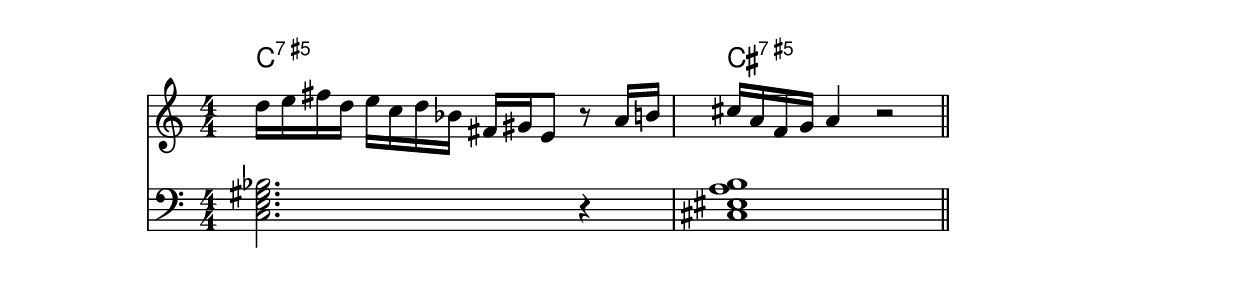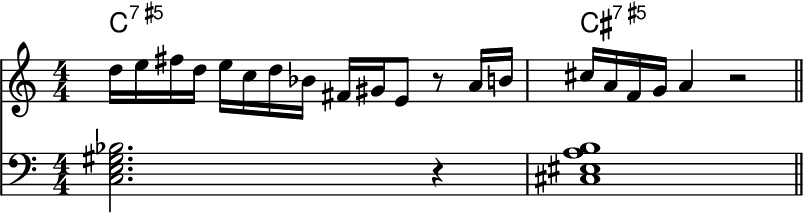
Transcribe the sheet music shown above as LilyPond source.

\version "2.24.4"
\language "english"
#(ly:set-option 'crop #t)
\score {
  \midi {
    \tempo 4=120
  }
  \layout {
    \context {
      \Score
      \omit BarNumber
    }
  }
  {
    <<
    \chords {
      \set noChordSymbol = ""
      \set minorChordModifier = \markup { "-" }
      \skip \pppp % to prevent named chords sounding
      c1:aug7 | cs1:aug7
    }
    \new Staff {
      \key c \major
      \numericTimeSignature
      \time 4/4
      \clef treble {
        \relative {
          \skip \f % spacer to set voice volume
          d''16 e fs d e c d bf fs gs e8 r8 a16 b |
          cs16 a f g a4 r2 |
          \bar "||"
        }
      }
    }
    \new Staff {
      \clef bass {
        {
          \skip \f
          <c e gs bf>2. r4 |
          <cs es a b>1 |
          \bar "||"
        }
      }
    }
    >>
  }
}
